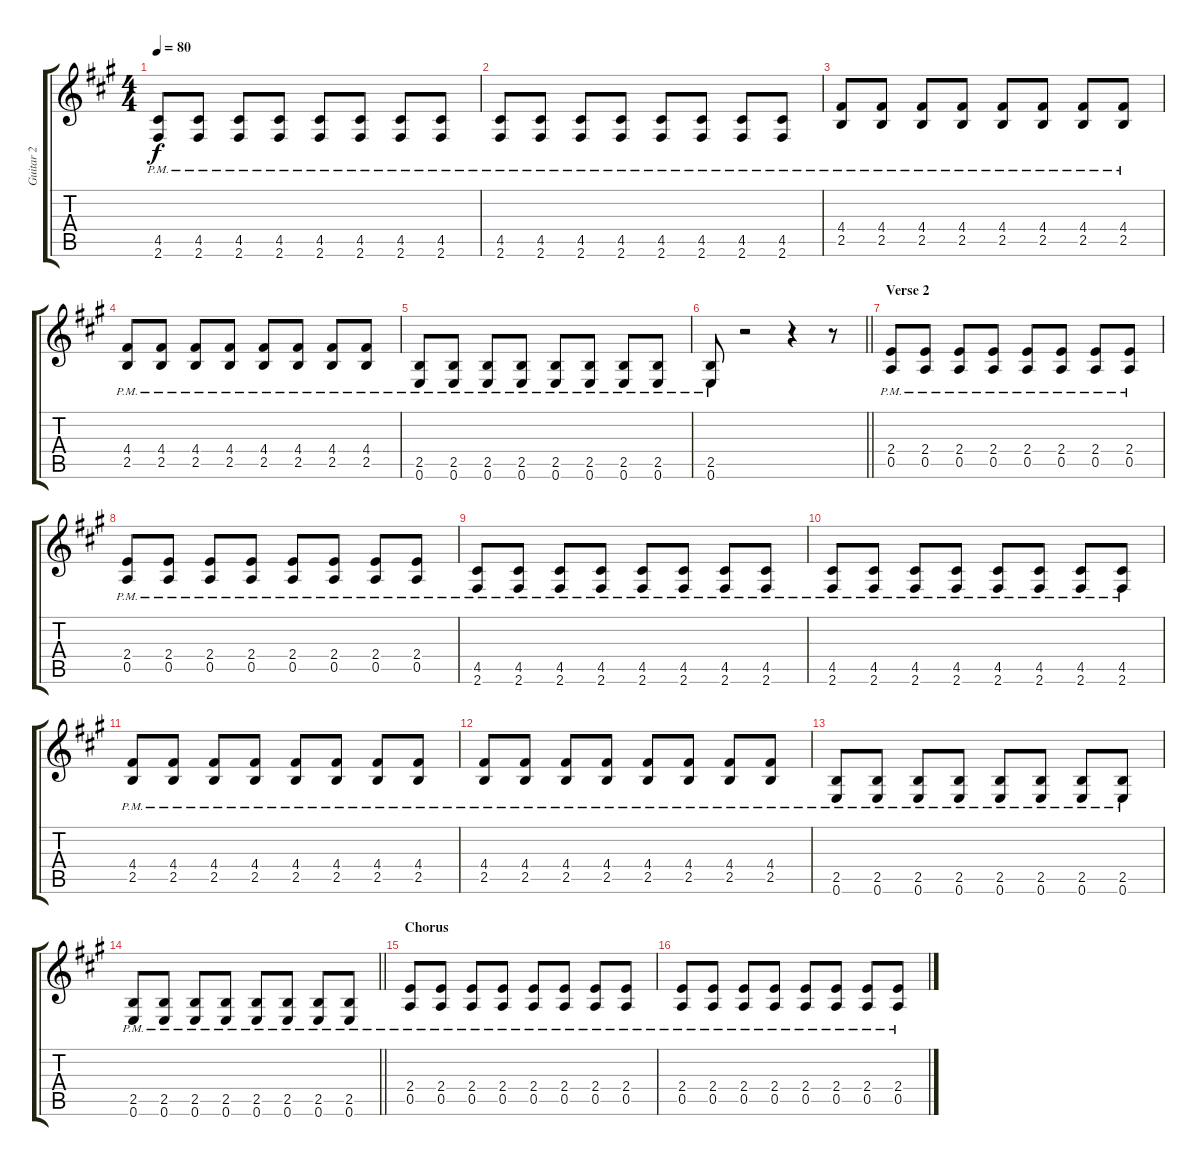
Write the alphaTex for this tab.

\track ("Guitar 2" "Guitar 2") {instrument distortionguitar}
\staff {score tabs}
\tuning (E4 B3 G3 D3 A2 E2) {hide}
\ts (4 4)
\tempo 80
\clef g2
\ks a
(4.5{pm} 2.6{pm}).8{dy f} (4.5{pm} 2.6{pm}).8 (4.5{pm} 2.6{pm}).8 (4.5{pm} 2.6{pm}).8 (4.5{pm} 2.6{pm}).8 (4.5{pm} 2.6{pm}).8 (4.5{pm} 2.6{pm}).8 (4.5{pm} 2.6{pm}).8 |
(4.5{pm} 2.6{pm}).8 (4.5{pm} 2.6{pm}).8 (4.5{pm} 2.6{pm}).8 (4.5{pm} 2.6{pm}).8 (4.5{pm} 2.6{pm}).8 (4.5{pm} 2.6{pm}).8 (4.5{pm} 2.6{pm}).8 (4.5{pm} 2.6{pm}).8 |
(4.4{pm} 2.5{pm}).8 (4.4{pm} 2.5{pm}).8 (4.4{pm} 2.5{pm}).8 (4.4{pm} 2.5{pm}).8 (4.4{pm} 2.5{pm}).8 (4.4{pm} 2.5{pm}).8 (4.4{pm} 2.5{pm}).8 (4.4{pm} 2.5{pm}).8 |
(4.4{pm} 2.5{pm}).8 (4.4{pm} 2.5{pm}).8 (4.4{pm} 2.5{pm}).8 (4.4{pm} 2.5{pm}).8 (4.4{pm} 2.5{pm}).8 (4.4{pm} 2.5{pm}).8 (4.4{pm} 2.5{pm}).8 (4.4{pm} 2.5{pm}).8 |
(2.5{pm} 0.6{pm}).8 (2.5{pm} 0.6{pm}).8 (2.5{pm} 0.6{pm}).8 (2.5{pm} 0.6{pm}).8 (2.5{pm} 0.6{pm}).8 (2.5{pm} 0.6{pm}).8 (2.5{pm} 0.6{pm}).8 (2.5{pm} 0.6{pm}).8 |
\barLineRight lightlight
(2.5{pm} 0.6{pm}).8 r.2 r.4 r.8 |
\section ("" "Verse 2")
(2.4{pm} 0.5{pm}).8 (2.4{pm} 0.5{pm}).8 (2.4{pm} 0.5{pm}).8 (2.4{pm} 0.5{pm}).8 (2.4{pm} 0.5{pm}).8 (2.4{pm} 0.5{pm}).8 (2.4{pm} 0.5{pm}).8 (2.4{pm} 0.5{pm}).8 |
(2.4{pm} 0.5{pm}).8 (2.4{pm} 0.5{pm}).8 (2.4{pm} 0.5{pm}).8 (2.4{pm} 0.5{pm}).8 (2.4{pm} 0.5{pm}).8 (2.4{pm} 0.5{pm}).8 (2.4{pm} 0.5{pm}).8 (2.4{pm} 0.5{pm}).8 |
(4.5{pm} 2.6{pm}).8 (4.5{pm} 2.6{pm}).8 (4.5{pm} 2.6{pm}).8 (4.5{pm} 2.6{pm}).8 (4.5{pm} 2.6{pm}).8 (4.5{pm} 2.6{pm}).8 (4.5{pm} 2.6{pm}).8 (4.5{pm} 2.6{pm}).8 |
(4.5{pm} 2.6{pm}).8 (4.5{pm} 2.6{pm}).8 (4.5{pm} 2.6{pm}).8 (4.5{pm} 2.6{pm}).8 (4.5{pm} 2.6{pm}).8 (4.5{pm} 2.6{pm}).8 (4.5{pm} 2.6{pm}).8 (4.5{pm} 2.6{pm}).8 |
(4.4{pm} 2.5{pm}).8 (4.4{pm} 2.5{pm}).8 (4.4{pm} 2.5{pm}).8 (4.4{pm} 2.5{pm}).8 (4.4{pm} 2.5{pm}).8 (4.4{pm} 2.5{pm}).8 (4.4{pm} 2.5{pm}).8 (4.4{pm} 2.5{pm}).8 |
(4.4{pm} 2.5{pm}).8 (4.4{pm} 2.5{pm}).8 (4.4{pm} 2.5{pm}).8 (4.4{pm} 2.5{pm}).8 (4.4{pm} 2.5{pm}).8 (4.4{pm} 2.5{pm}).8 (4.4{pm} 2.5{pm}).8 (4.4{pm} 2.5{pm}).8 |
(2.5{pm} 0.6{pm}).8 (2.5{pm} 0.6{pm}).8 (2.5{pm} 0.6{pm}).8 (2.5{pm} 0.6{pm}).8 (2.5{pm} 0.6{pm}).8 (2.5{pm} 0.6{pm}).8 (2.5{pm} 0.6{pm}).8 (2.5{pm} 0.6{pm}).8 |
\barLineRight lightlight
(2.5{pm} 0.6{pm}).8 (2.5{pm} 0.6{pm}).8 (2.5{pm} 0.6{pm}).8 (2.5{pm} 0.6{pm}).8 (2.5{pm} 0.6{pm}).8 (2.5{pm} 0.6{pm}).8 (2.5{pm} 0.6{pm}).8 (2.5{pm} 0.6{pm}).8 |
\section ("" "Chorus")
(2.4{pm} 0.5{pm}).8 (2.4{pm} 0.5{pm}).8 (2.4{pm} 0.5{pm}).8 (2.4{pm} 0.5{pm}).8 (2.4{pm} 0.5{pm}).8 (2.4{pm} 0.5{pm}).8 (2.4{pm} 0.5{pm}).8 (2.4{pm} 0.5{pm}).8 |
(2.4{pm} 0.5{pm}).8 (2.4{pm} 0.5{pm}).8 (2.4{pm} 0.5{pm}).8 (2.4{pm} 0.5{pm}).8 (2.4{pm} 0.5{pm}).8 (2.4{pm} 0.5{pm}).8 (2.4{pm} 0.5{pm}).8 (2.4{pm} 0.5{pm}).8
